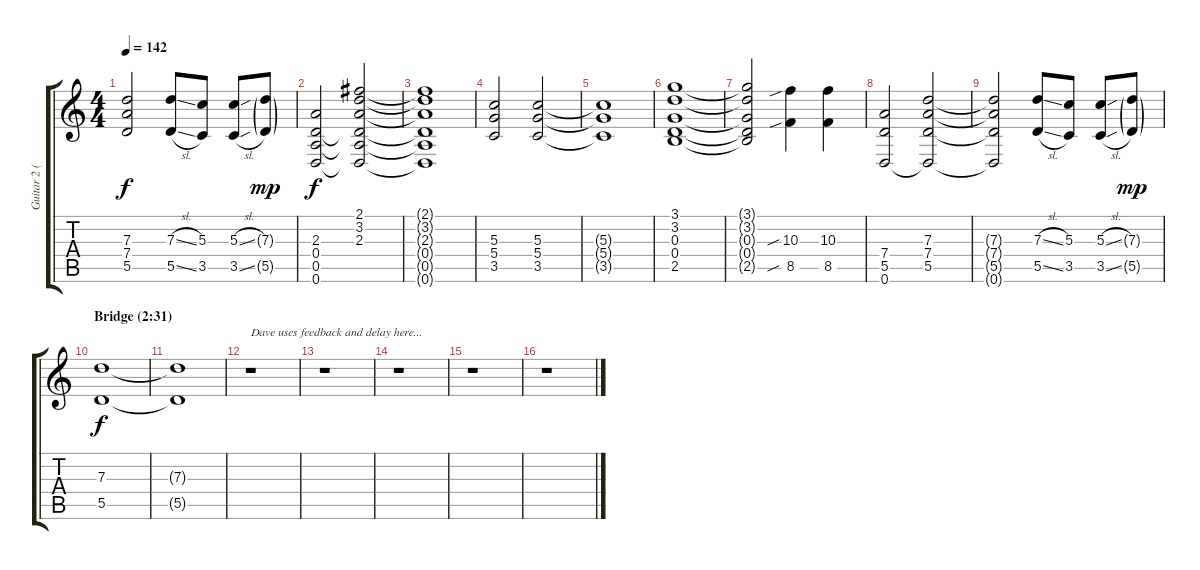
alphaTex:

\track ("Guitar 2 (Dave Kushner)" "Guitar 2 (") {instrument overdrivenguitar}
\staff {score tabs}
\tuning (E4 B3 G3 D3 A2 D2) {hide}
\ts (4 4)
\tempo 142
\clef g2
\ks c
(7.3{t} 7.4{t} 5.5{t}).2{dy f} (7.3{sl} 5.5{sl}).8 (5.3 3.5).8 (5.3{sl} 3.5{sl}).8 (7.3{g} 5.5{g}).8{dy mp} |
(2.3 0.4 0.5 0.6).2{dy f} (2.1 3.2 2.3 0.4{t} 0.5{t} 0.6{t}).2 |
(2.1{t} 3.2{t} 2.3{t} 0.4{t} 0.5{t} 0.6{t}).1 |
(5.3 5.4 3.5).2 (5.3 5.4 3.5).2 |
(5.3{t} 5.4{t} 3.5{t}).1 |
(3.1 3.2 0.3 0.4 2.5).1 |
(3.1{t} 3.2{t} 0.3{t} 0.4{t} 2.5{t}).2 (10.3{sib} 8.5{sib}).4 (10.3 8.5).4 |
(7.4 5.5 0.6).2 (7.3 7.4 5.5 0.6{t}).2 |
(7.3{t} 7.4{t} 5.5{t} 0.6{t}).2 (7.3{sl} 5.5{sl}).8 (5.3 3.5).8 (5.3{sl} 3.5{sl}).8 (7.3{g} 5.5{g}).8{dy mp} |
\section ("" "Bridge (2:31)")
(7.3 5.5).1{dy f} |
(7.3{t} 5.5{t}).1 |
r.1{txt "Dave uses feedback and delay here..."} |
r.1 |
r.1 |
r.1 |
r.1
